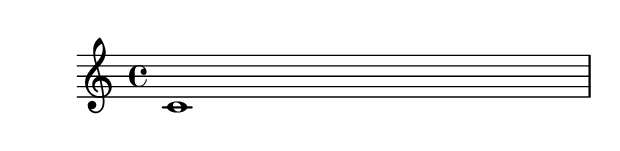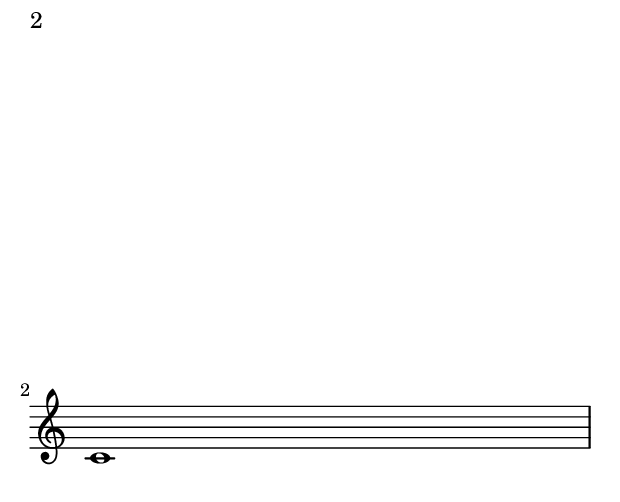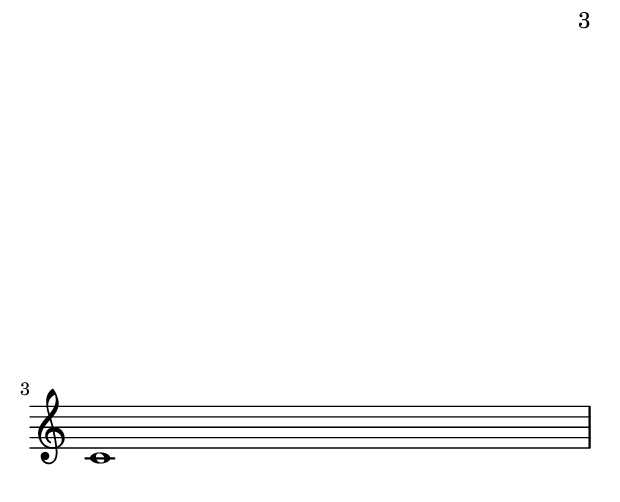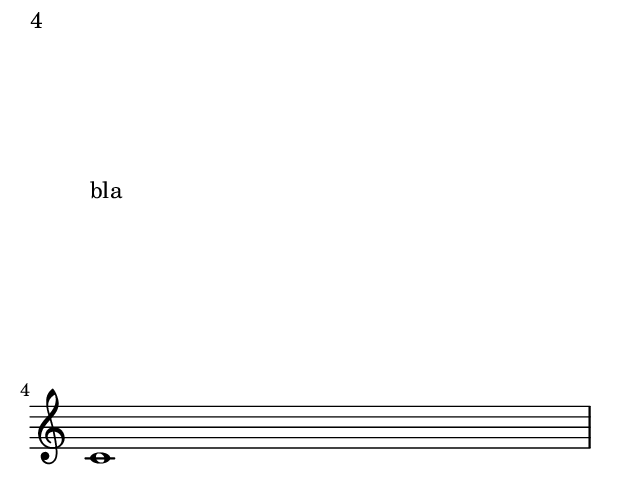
%% Generated by lilypond-book
%% Options: [exampleindent=10.16\mm,indent=0\mm,line-width=160\mm,paper-height=845.047\pt,paper-width=597.508\pt,papersize='(cons (* 597.508 pt) (* 845.047 pt))]
\include "lilypond-book-preamble.ly"


% ****************************************************************
% Start cut-&-pastable-section
% ****************************************************************

#(ly:set-option 'eps-box-padding 3.000000)



\paper {
  #(set-paper-size '(cons (* 597.508 pt) (* 845.047 pt)))
  indent = 0\mm
  line-width = 160\mm
  % offset the left padding, also add 1mm as lilypond creates cropped
  % images with a little space on the right
  line-width = #(- line-width (* mm  3.000000) (* mm 1))
}

\layout {
  
}




% ****************************************************************
% ly snippet:
% ****************************************************************
\sourcefilename "/lilypond-2.25.21/input/regression/page-top-space.ly"
\sourcefileline 0
\header {

  texidoc = "By setting @code{page-top-space,} the Y position of the
first system can be forced to be uniform."

}
\version "2.19.21"

#(set-default-paper-size "a6")

\book {
  \score {

    \relative {
      c'1\break\pageBreak
      c1\break\pageBreak
      c1
      \break\pageBreak
      \override TextScript.padding = #20
      c1^"bla"
    }
  }

  \paper {
    obsolete-page-top-space = 3 \cm
    top-system-spacing.basic-distance = #(/ obsolete-page-top-space staff-space)
  }
}




% ****************************************************************
% end ly snippet
% ****************************************************************
